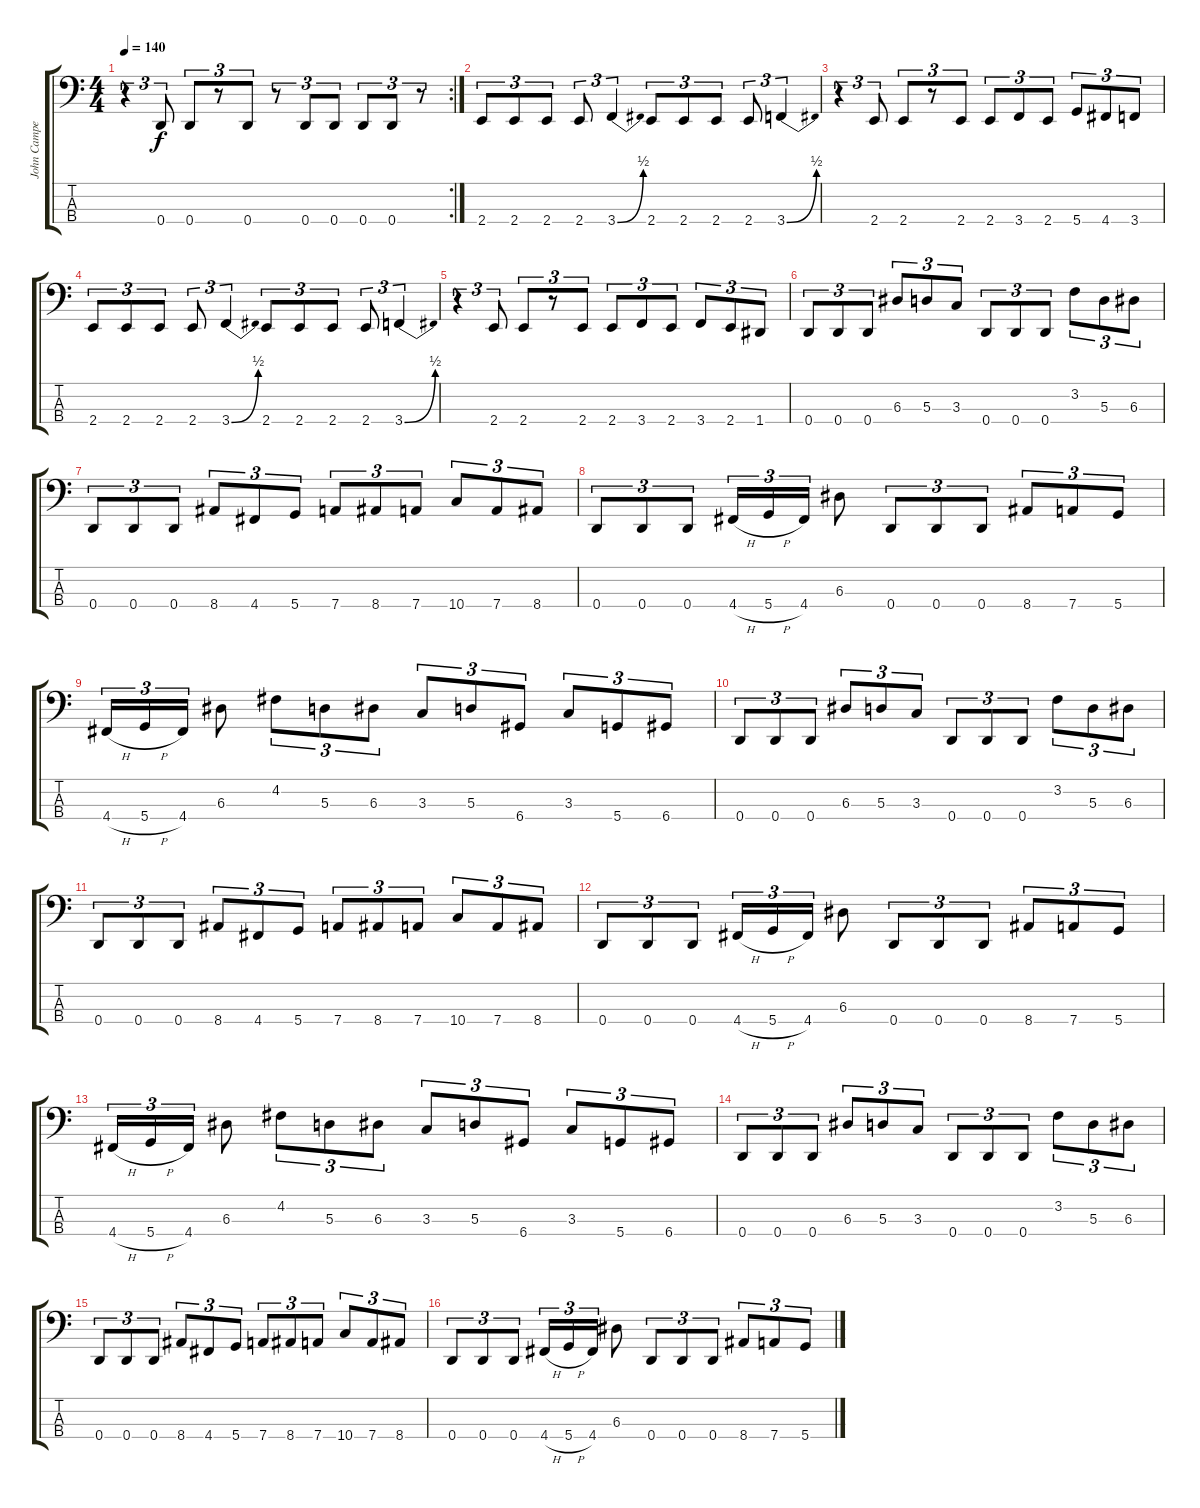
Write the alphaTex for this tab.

\track ("John Campel" "John Campe") {instrument electricbasspick}
\staff {score tabs}
\tuning (G2 D2 A1 D1) {hide}
\rc 2
\ts (4 4)
\tempo 140
\clef f4
\ks c
r.4{tu (3 2) dy f} 0.4.8{tu (3 2)} 0.4.8{tu (3 2)} r.8{tu (3 2)} 0.4.8{tu (3 2)} r.8{tu (3 2)} 0.4.8{tu (3 2)} 0.4.8{tu (3 2)} 0.4.8{tu (3 2)} 0.4.8{tu (3 2)} r.8{tu (3 2)} |
2.4.8{tu (3 2)} 2.4.8{tu (3 2)} 2.4.8{tu (3 2)} 2.4.8{tu (3 2)} 3.4{be (bend 0 0 60 2)}.4{tu (3 2)} 2.4.8{tu (3 2)} 2.4.8{tu (3 2)} 2.4.8{tu (3 2)} 2.4.8{tu (3 2)} 3.4{be (bend 0 0 60 2)}.4{tu (3 2)} |
r.4{tu (3 2)} 2.4.8{tu (3 2)} 2.4.8{tu (3 2)} r.8{tu (3 2)} 2.4.8{tu (3 2)} 2.4.8{tu (3 2)} 3.4.8{tu (3 2)} 2.4.8{tu (3 2)} 5.4.8{tu (3 2)} 4.4.8{tu (3 2)} 3.4.8{tu (3 2)} |
2.4.8{tu (3 2)} 2.4.8{tu (3 2)} 2.4.8{tu (3 2)} 2.4.8{tu (3 2)} 3.4{be (bend 0 0 60 2)}.4{tu (3 2)} 2.4.8{tu (3 2)} 2.4.8{tu (3 2)} 2.4.8{tu (3 2)} 2.4.8{tu (3 2)} 3.4{be (bend 0 0 60 2)}.4{tu (3 2)} |
r.4{tu (3 2)} 2.4.8{tu (3 2)} 2.4.8{tu (3 2)} r.8{tu (3 2)} 2.4.8{tu (3 2)} 2.4.8{tu (3 2)} 3.4.8{tu (3 2)} 2.4.8{tu (3 2)} 3.4.8{tu (3 2)} 2.4.8{tu (3 2)} 1.4.8{tu (3 2)} |
0.4.8{tu (3 2)} 0.4.8{tu (3 2)} 0.4.8{tu (3 2)} 6.3.8{tu (3 2)} 5.3.8{tu (3 2)} 3.3.8{tu (3 2)} 0.4.8{tu (3 2)} 0.4.8{tu (3 2)} 0.4.8{tu (3 2)} 3.2.8{tu (3 2)} 5.3.8{tu (3 2)} 6.3.8{tu (3 2)} |
0.4.8{tu (3 2)} 0.4.8{tu (3 2)} 0.4.8{tu (3 2)} 8.4.8{tu (3 2)} 4.4.8{tu (3 2)} 5.4.8{tu (3 2)} 7.4.8{tu (3 2)} 8.4.8{tu (3 2)} 7.4.8{tu (3 2)} 10.4.8{tu (3 2)} 7.4.8{tu (3 2)} 8.4.8{tu (3 2)} |
0.4.8{tu (3 2)} 0.4.8{tu (3 2)} 0.4.8{tu (3 2)} 4.4{h}.16{tu (3 2)} 5.4{h}.16{tu (3 2)} 4.4.16{tu (3 2)} 6.3.8 0.4.8{tu (3 2)} 0.4.8{tu (3 2)} 0.4.8{tu (3 2)} 8.4.8{tu (3 2)} 7.4.8{tu (3 2)} 5.4.8{tu (3 2)} |
4.4{h}.16{tu (3 2)} 5.4{h}.16{tu (3 2)} 4.4.16{tu (3 2)} 6.3.8 4.2.8{tu (3 2)} 5.3.8{tu (3 2)} 6.3.8{tu (3 2)} 3.3.8{tu (3 2)} 5.3.8{tu (3 2)} 6.4.8{tu (3 2)} 3.3.8{tu (3 2)} 5.4.8{tu (3 2)} 6.4.8{tu (3 2)} |
0.4.8{tu (3 2)} 0.4.8{tu (3 2)} 0.4.8{tu (3 2)} 6.3.8{tu (3 2)} 5.3.8{tu (3 2)} 3.3.8{tu (3 2)} 0.4.8{tu (3 2)} 0.4.8{tu (3 2)} 0.4.8{tu (3 2)} 3.2.8{tu (3 2)} 5.3.8{tu (3 2)} 6.3.8{tu (3 2)} |
0.4.8{tu (3 2)} 0.4.8{tu (3 2)} 0.4.8{tu (3 2)} 8.4.8{tu (3 2)} 4.4.8{tu (3 2)} 5.4.8{tu (3 2)} 7.4.8{tu (3 2)} 8.4.8{tu (3 2)} 7.4.8{tu (3 2)} 10.4.8{tu (3 2)} 7.4.8{tu (3 2)} 8.4.8{tu (3 2)} |
0.4.8{tu (3 2)} 0.4.8{tu (3 2)} 0.4.8{tu (3 2)} 4.4{h}.16{tu (3 2)} 5.4{h}.16{tu (3 2)} 4.4.16{tu (3 2)} 6.3.8 0.4.8{tu (3 2)} 0.4.8{tu (3 2)} 0.4.8{tu (3 2)} 8.4.8{tu (3 2)} 7.4.8{tu (3 2)} 5.4.8{tu (3 2)} |
4.4{h}.16{tu (3 2)} 5.4{h}.16{tu (3 2)} 4.4.16{tu (3 2)} 6.3.8 4.2.8{tu (3 2)} 5.3.8{tu (3 2)} 6.3.8{tu (3 2)} 3.3.8{tu (3 2)} 5.3.8{tu (3 2)} 6.4.8{tu (3 2)} 3.3.8{tu (3 2)} 5.4.8{tu (3 2)} 6.4.8{tu (3 2)} |
0.4.8{tu (3 2)} 0.4.8{tu (3 2)} 0.4.8{tu (3 2)} 6.3.8{tu (3 2)} 5.3.8{tu (3 2)} 3.3.8{tu (3 2)} 0.4.8{tu (3 2)} 0.4.8{tu (3 2)} 0.4.8{tu (3 2)} 3.2.8{tu (3 2)} 5.3.8{tu (3 2)} 6.3.8{tu (3 2)} |
0.4.8{tu (3 2)} 0.4.8{tu (3 2)} 0.4.8{tu (3 2)} 8.4.8{tu (3 2)} 4.4.8{tu (3 2)} 5.4.8{tu (3 2)} 7.4.8{tu (3 2)} 8.4.8{tu (3 2)} 7.4.8{tu (3 2)} 10.4.8{tu (3 2)} 7.4.8{tu (3 2)} 8.4.8{tu (3 2)} |
0.4.8{tu (3 2)} 0.4.8{tu (3 2)} 0.4.8{tu (3 2)} 4.4{h}.16{tu (3 2)} 5.4{h}.16{tu (3 2)} 4.4.16{tu (3 2)} 6.3.8 0.4.8{tu (3 2)} 0.4.8{tu (3 2)} 0.4.8{tu (3 2)} 8.4.8{tu (3 2)} 7.4.8{tu (3 2)} 5.4.8{tu (3 2)}
